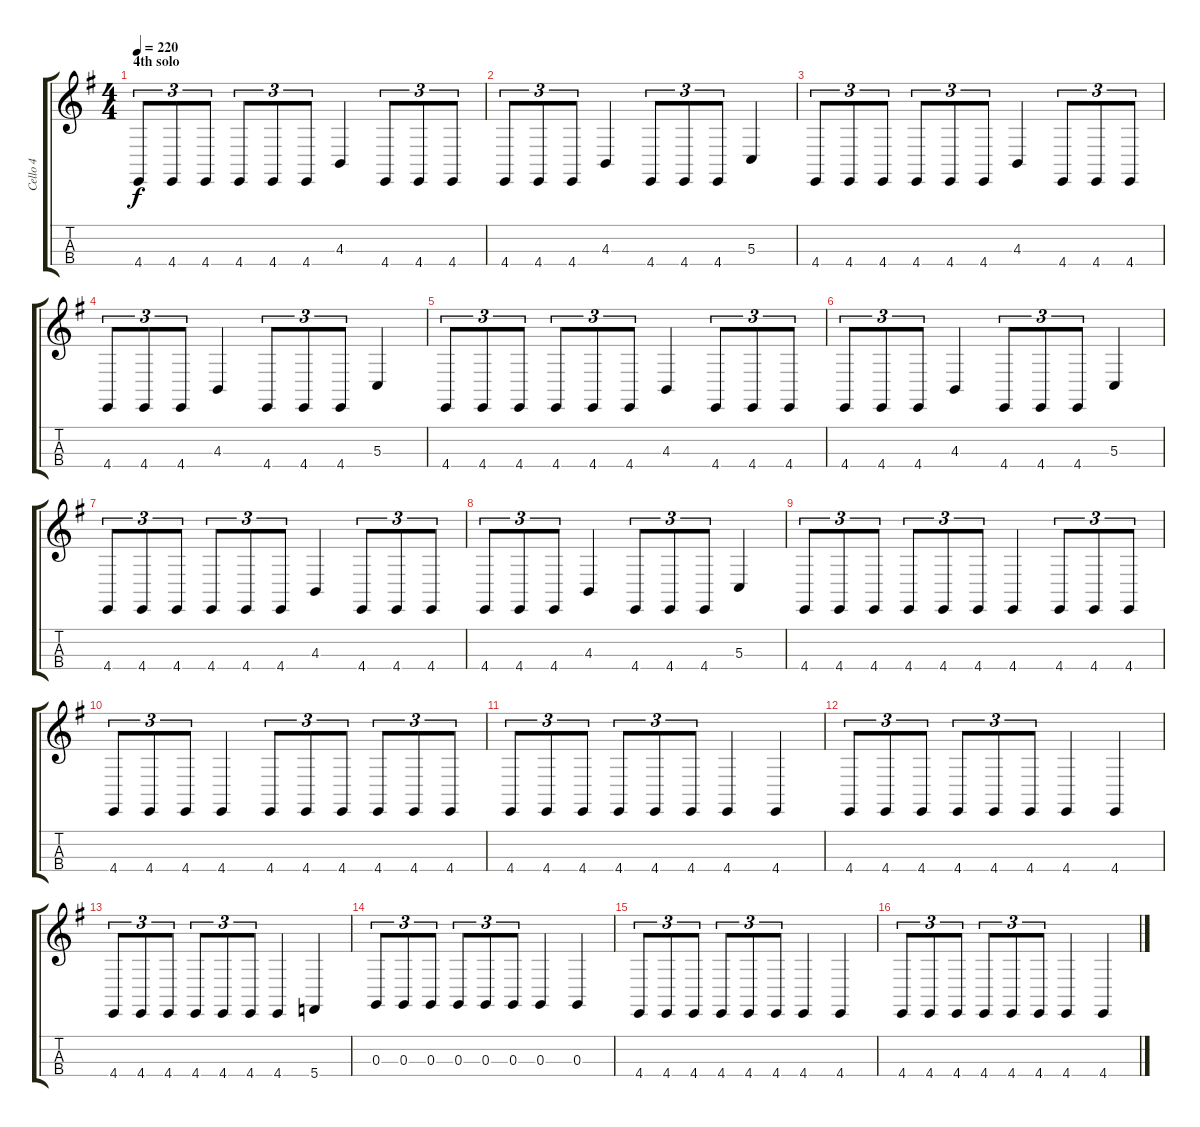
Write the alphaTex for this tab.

\track ("Cello 4" "Cello 4") {instrument cello}
\staff {score tabs}
\tuning (A3 D3 G2 C2) {hide}
\ts (4 4)
\section ("" "4th solo")
\tempo 220
\clef g2
\ks g
4.4.8{tu (3 2) dy f} 4.4.8{tu (3 2)} 4.4.8{tu (3 2)} 4.4.8{tu (3 2)} 4.4.8{tu (3 2)} 4.4.8{tu (3 2)} 4.3.4 4.4.8{tu (3 2)} 4.4.8{tu (3 2)} 4.4.8{tu (3 2)} |
4.4.8{tu (3 2)} 4.4.8{tu (3 2)} 4.4.8{tu (3 2)} 4.3.4 4.4.8{tu (3 2)} 4.4.8{tu (3 2)} 4.4.8{tu (3 2)} 5.3.4 |
4.4.8{tu (3 2)} 4.4.8{tu (3 2)} 4.4.8{tu (3 2)} 4.4.8{tu (3 2)} 4.4.8{tu (3 2)} 4.4.8{tu (3 2)} 4.3.4 4.4.8{tu (3 2)} 4.4.8{tu (3 2)} 4.4.8{tu (3 2)} |
4.4.8{tu (3 2)} 4.4.8{tu (3 2)} 4.4.8{tu (3 2)} 4.3.4 4.4.8{tu (3 2)} 4.4.8{tu (3 2)} 4.4.8{tu (3 2)} 5.3.4 |
4.4.8{tu (3 2)} 4.4.8{tu (3 2)} 4.4.8{tu (3 2)} 4.4.8{tu (3 2)} 4.4.8{tu (3 2)} 4.4.8{tu (3 2)} 4.3.4 4.4.8{tu (3 2)} 4.4.8{tu (3 2)} 4.4.8{tu (3 2)} |
4.4.8{tu (3 2)} 4.4.8{tu (3 2)} 4.4.8{tu (3 2)} 4.3.4 4.4.8{tu (3 2)} 4.4.8{tu (3 2)} 4.4.8{tu (3 2)} 5.3.4 |
4.4.8{tu (3 2)} 4.4.8{tu (3 2)} 4.4.8{tu (3 2)} 4.4.8{tu (3 2)} 4.4.8{tu (3 2)} 4.4.8{tu (3 2)} 4.3.4 4.4.8{tu (3 2)} 4.4.8{tu (3 2)} 4.4.8{tu (3 2)} |
4.4.8{tu (3 2)} 4.4.8{tu (3 2)} 4.4.8{tu (3 2)} 4.3.4 4.4.8{tu (3 2)} 4.4.8{tu (3 2)} 4.4.8{tu (3 2)} 5.3.4 |
4.4.8{tu (3 2)} 4.4.8{tu (3 2)} 4.4.8{tu (3 2)} 4.4.8{tu (3 2)} 4.4.8{tu (3 2)} 4.4.8{tu (3 2)} 4.4.4 4.4.8{tu (3 2)} 4.4.8{tu (3 2)} 4.4.8{tu (3 2)} |
4.4.8{tu (3 2)} 4.4.8{tu (3 2)} 4.4.8{tu (3 2)} 4.4.4 4.4.8{tu (3 2)} 4.4.8{tu (3 2)} 4.4.8{tu (3 2)} 4.4.8{tu (3 2)} 4.4.8{tu (3 2)} 4.4.8{tu (3 2)} |
4.4.8{tu (3 2)} 4.4.8{tu (3 2)} 4.4.8{tu (3 2)} 4.4.8{tu (3 2)} 4.4.8{tu (3 2)} 4.4.8{tu (3 2)} 4.4.4 4.4.4 |
4.4.8{tu (3 2)} 4.4.8{tu (3 2)} 4.4.8{tu (3 2)} 4.4.8{tu (3 2)} 4.4.8{tu (3 2)} 4.4.8{tu (3 2)} 4.4.4 4.4.4 |
4.4.8{tu (3 2)} 4.4.8{tu (3 2)} 4.4.8{tu (3 2)} 4.4.8{tu (3 2)} 4.4.8{tu (3 2)} 4.4.8{tu (3 2)} 4.4.4 5.4.4 |
0.3.8{tu (3 2)} 0.3.8{tu (3 2)} 0.3.8{tu (3 2)} 0.3.8{tu (3 2)} 0.3.8{tu (3 2)} 0.3.8{tu (3 2)} 0.3.4 0.3.4 |
4.4.8{tu (3 2)} 4.4.8{tu (3 2)} 4.4.8{tu (3 2)} 4.4.8{tu (3 2)} 4.4.8{tu (3 2)} 4.4.8{tu (3 2)} 4.4.4 4.4.4 |
4.4.8{tu (3 2)} 4.4.8{tu (3 2)} 4.4.8{tu (3 2)} 4.4.8{tu (3 2)} 4.4.8{tu (3 2)} 4.4.8{tu (3 2)} 4.4.4 4.4.4
